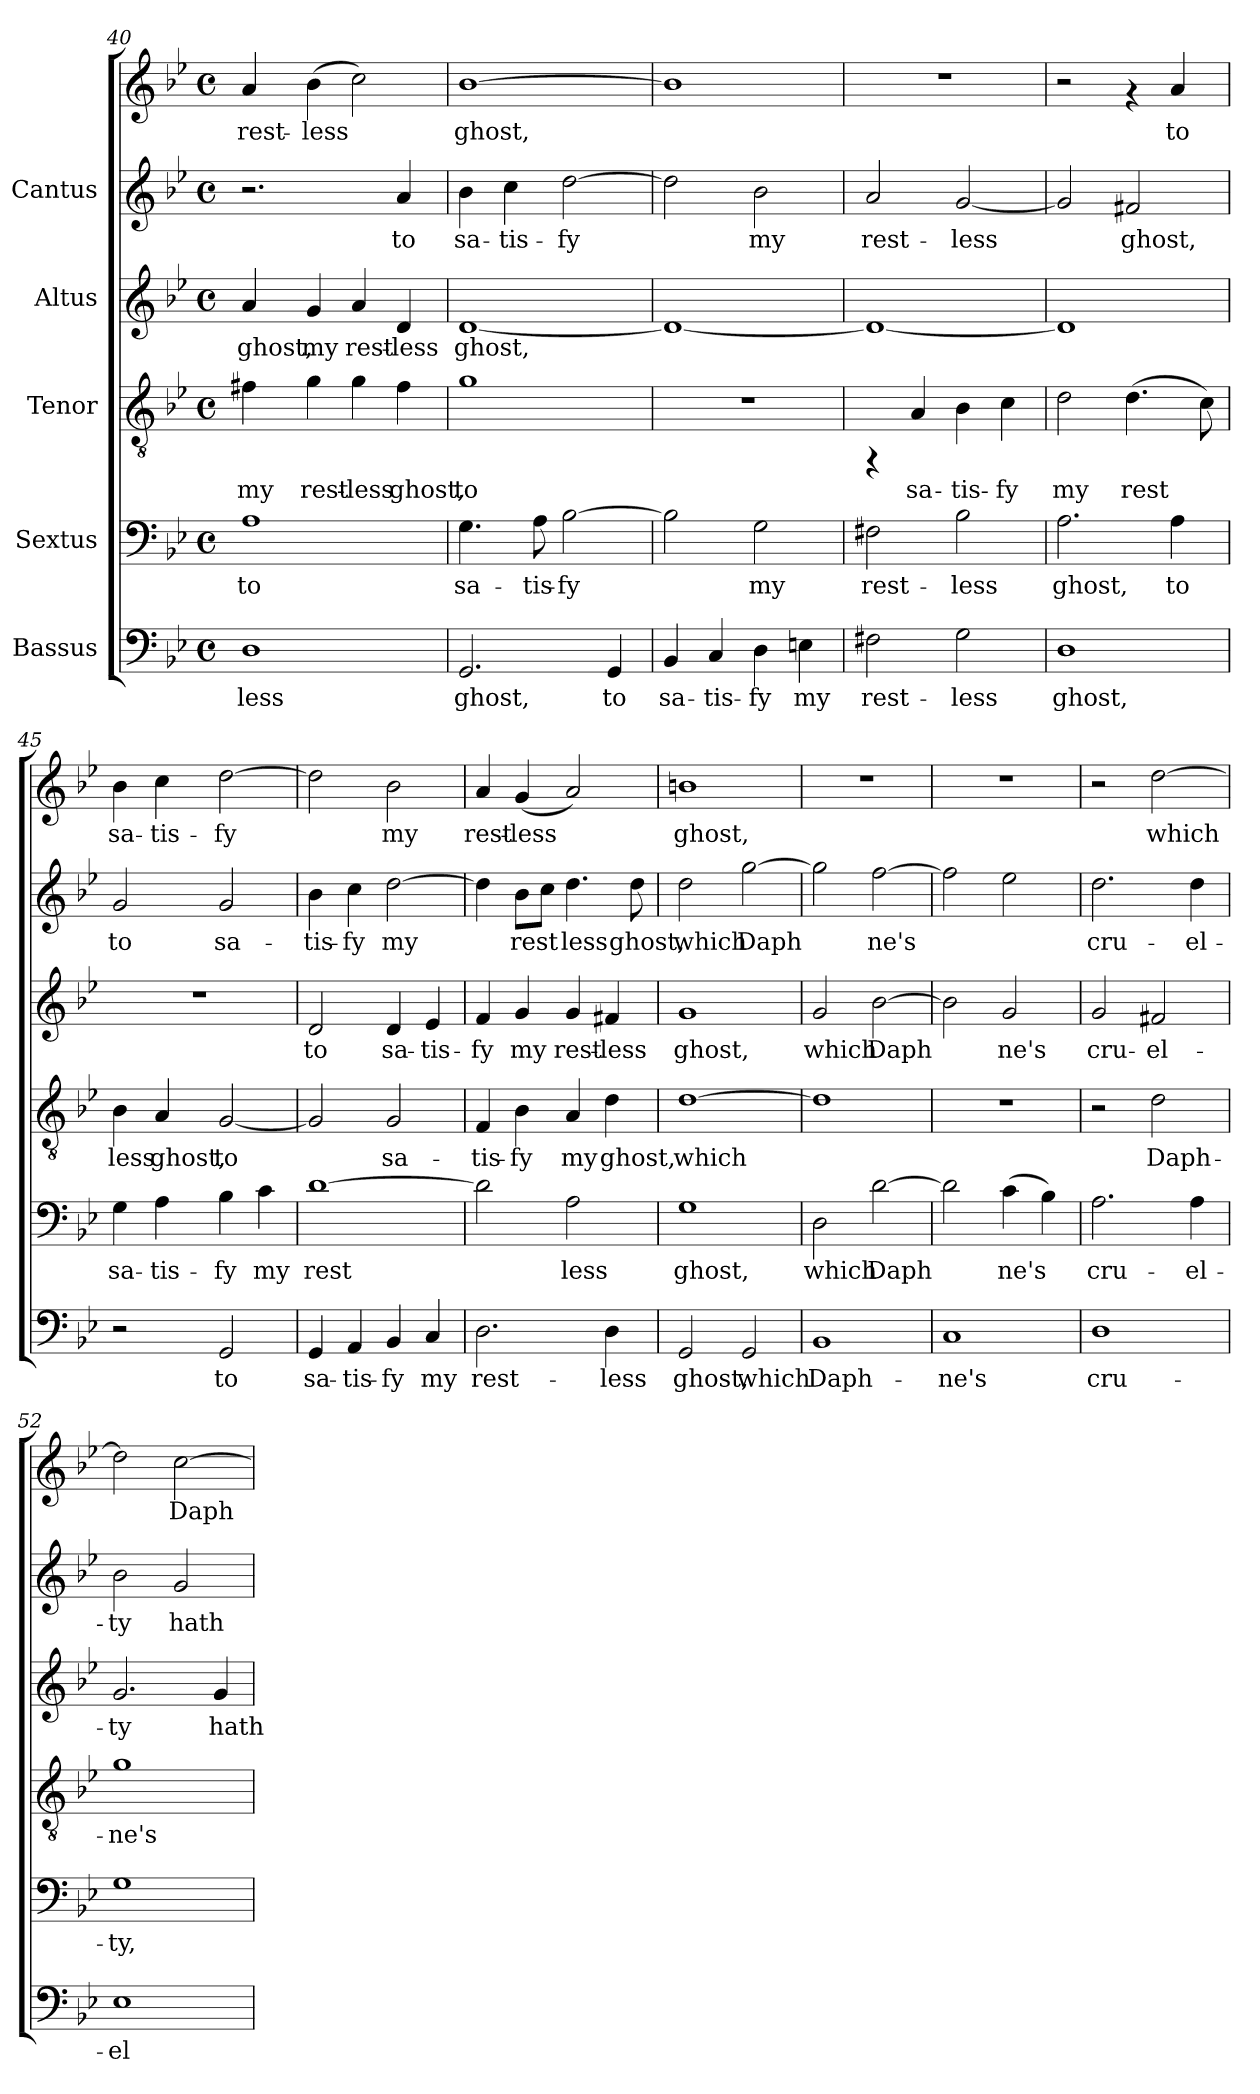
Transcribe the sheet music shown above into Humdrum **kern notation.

**kern	**text	**kern	**text	**kern	**text	**kern	**text	**kern	**text	**kern	**text
*part5	*part5	*part4	*part4	*part3	*part3	*part2	*part2	*part1	*part1	*part1	*part1
*staff6	*staff6	*staff5	*staff5	*staff4	*staff4	*staff3	*staff3	*staff2	*staff2	*staff1	*staff1
*I"Bassus	*	*I"Sextus	*	*I"Tenor	*	*I"Altus	*	*I"Cantus	*	*	*
*clefF4	*	*clefF4	*	*clefGv2	*	*clefG2	*	*clefG2	*	*clefG2	*
*k[b-e-]	*	*k[b-e-]	*	*k[b-e-]	*	*k[b-e-]	*	*k[b-e-]	*	*k[b-e-]	*
*B-:	*	*B-:	*	*B-:	*	*B-:	*	*B-:	*	*B-:	*
*M4/4	*	*M4/4	*	*M4/4	*	*M4/4	*	*M4/4	*	*M4/4	*
*met(c)	*	*met(c)	*	*met(c)	*	*met(c)	*	*met(c)	*	*met(c)	*
=40	=40	=40	=40	=40	=40	=40	=40	=40	=40	=40	=40
!	!LO:LY:b:cj	!	!LO:LY:b:cj	!	!LO:LY:b:cj	!	!LO:LY:b:cj	!	!	!	!LO:LY:b:cj
1D	-less	1A	to	4f#X\	my	4a/	ghost,	2.r	.	4a/	rest-
!	!	!	!	!	!LO:LY:b:cj	!	!LO:LY:b:cj	!	!	!	!LO:LY:b:cj
.	.	.	.	4g\	rest-	4g/	my	.	.	(>4b-\	-less
!	!	!	!	!	!LO:LY:b:cj	!	!LO:LY:b:cj	!	!	!	!LO:LY:b:cj
.	.	.	.	4g\	-less	4a/	rest-	.	.	2cc\)	.
!	!	!	!	!	!LO:LY:b:cj	!	!LO:LY:b:cj	!	!LO:LY:b:cj	!	!
.	.	.	.	4f#\	ghost,	4d/	-less	4a/	to	.	.
=41	=41	=41	=41	=41	=41	=41	=41	=41	=41	=41	=41
!	!LO:LY:b:cj	!	!LO:LY:b:cj	!	!LO:LY:b:cj	!	!LO:LY:b:cj	!	!LO:LY:b:cj	!	!LO:LY:b:cj
2.GG/	ghost,	4.G\	sa-	1g	to	[<1d	ghost,	4b-\	sa-	[>1b-	ghost,
!	!	!	!	!	!	!	!	!	!LO:LY:b:cj	!	!
.	.	.	.	.	.	.	.	4cc\	-tis-	.	.
!	!	!	!LO:LY:b:cj	!	!	!	!	!	!	!	!
.	.	8A\	-tis-	.	.	.	.	.	.	.	.
!	!	!	!LO:LY:b:cj	!	!	!	!	!	!LO:LY:b:cj	!	!
.	.	[>2B-\	-fy	.	.	.	.	[>2dd\	-fy	.	.
!	!LO:LY:b:cj	!	!	!	!	!	!	!	!	!	!
4GG/	to	.	.	.	.	.	.	.	.	.	.
=42	=42	=42	=42	=42	=42	=42	=42	=42	=42	=42	=42
!	!LO:LY:b:cj	!	!LO:LY:b:cj	!	!	!	!	!	!LO:LY:b:cj	!	!
4BB-/	sa-	2B-\]	.	1r	.	1d_<	.	2dd\]	.	1b-]	.
!	!LO:LY:b:cj	!	!	!	!	!	!	!	!	!	!
4C/	-tis-	.	.	.	.	.	.	.	.	.	.
!	!LO:LY:b:cj	!	!LO:LY:b:cj	!	!	!	!	!	!LO:LY:b:cj	!	!
4D\	-fy	2G\	my	.	.	.	.	2b-\	my	.	.
!	!LO:LY:b:cj	!	!	!	!	!	!	!	!	!	!
4En\	my	.	.	.	.	.	.	.	.	.	.
!!LO:PB:g=z
=43	=43	=43	=43	=43	=43	=43	=43	=43	=43	=43	=43
!	!LO:LY:b:cj	!	!LO:LY:b:cj	!	!	!	!	!	!LO:LY:b:cj	!	!
2F#X\	rest-	2F#X\	rest-	4rFF	.	1d_<	.	2a/	rest-	1r	.
!	!	!	!	!	!LO:LY:b:cj	!	!	!	!	!	!
.	.	.	.	4A/	sa-	.	.	.	.	.	.
!	!LO:LY:b:cj	!	!LO:LY:b:cj	!	!LO:LY:b:cj	!	!	!	!LO:LY:b:cj	!	!
2G\	-less	2B-\	-less	4B-\	-tis-	.	.	[<2g/	-less	.	.
!	!	!	!	!	!LO:LY:b:cj	!	!	!	!	!	!
.	.	.	.	4c\	-fy	.	.	.	.	.	.
=44	=44	=44	=44	=44	=44	=44	=44	=44	=44	=44	=44
!	!LO:LY:b:cj	!	!LO:LY:b:cj	!	!LO:LY:b:cj	!	!	!	!LO:LY:b:cj	!	!
1D	ghost,	2.A\	ghost,	2d\	my	1d]	.	2g/]	.	2r	.
!	!	!	!	!	!LO:LY:b:cj	!	!	!	!LO:LY:b:cj	!	!
.	.	.	.	(>4.d\	rest-	.	.	2f#X/	ghost,	4rf	.
!	!	!	!LO:LY:b:cj	!	!	!	!	!	!	!	!LO:LY:b:cj
.	.	4A\	to	.	.	.	.	.	.	4a/	to
!	!	!	!	!	!LO:LY:b:cj	!	!	!	!	!	!
.	.	.	.	8c\)	--	.	.	.	.	.	.
=45	=45	=45	=45	=45	=45	=45	=45	=45	=45	=45	=45
!	!	!	!LO:LY:b:cj	!	!LO:LY:b:cj	!	!	!	!LO:LY:b:cj	!	!LO:LY:b:cj
2r	.	4G\	sa-	4B-\	-less	1r	.	2g/	to	4b-\	sa-
!	!	!	!LO:LY:b:cj	!	!LO:LY:b:cj	!	!	!	!	!	!LO:LY:b:cj
.	.	4A\	-tis-	4A/	ghost,	.	.	.	.	4cc\	-tis-
!	!LO:LY:b:cj	!	!LO:LY:b:cj	!	!LO:LY:b:cj	!	!	!	!LO:LY:b:cj	!	!LO:LY:b:cj
2GG/	to	4B-\	-fy	[<2G/	to	.	.	2g/	sa-	[>2dd\	-fy
!	!	!	!LO:LY:b:cj	!	!	!	!	!	!	!	!
.	.	4c\	my	.	.	.	.	.	.	.	.
=46	=46	=46	=46	=46	=46	=46	=46	=46	=46	=46	=46
!	!LO:LY:b:cj	!	!LO:LY:b:cj	!	!LO:LY:b:cj	!	!LO:LY:b:cj	!	!LO:LY:b:cj	!	!LO:LY:b:cj
4GG/	sa-	[>1d	rest-	2G/]	.	2d/	to	4b-\	tis-	2dd\]	-
!	!LO:LY:b:cj	!	!	!	!	!	!	!	!LO:LY:b:cj	!	!
4AA/	-tis-	.	.	.	.	.	.	4cc\	-fy	.	.
!	!LO:LY:b:cj	!	!	!	!LO:LY:b:cj	!	!LO:LY:b:cj	!	!LO:LY:b:cj	!	!LO:LY:b:cj
4BB-/	-fy	.	.	2G/	sa-	4d/	sa-	[>2dd\	my	2b-\	my
!	!LO:LY:b:cj	!	!	!	!	!	!LO:LY:b:cj	!	!	!	!
4C/	my	.	.	.	.	4e-/	-tis-	.	.	.	.
=47	=47	=47	=47	=47	=47	=47	=47	=47	=47	=47	=47
!	!LO:LY:b:cj	!	!LO:LY:b:cj	!	!LO:LY:b:cj	!	!LO:LY:b:cj	!	!LO:LY:b:cj	!	!LO:LY:b:cj
2.D\	rest-	2d\]	-	4F/	-tis-	4f/	-fy	4dd\]	.	4a/	rest-
!	!	!	!	!	!LO:LY:b:cj	!	!LO:LY:b:cj	!	!LO:LY:b:cj	!	!LO:LY:b:cj
.	.	.	.	4B-\	-fy	4g/	my	8b-\L	rest-	(<4g/	-less
!	!	!	!	!	!	!	!	!	!LO:LY:b:cj	!	!
.	.	.	.	.	.	.	.	8cc\J	-	.	.
!	!	!	!LO:LY:b:cj	!	!LO:LY:b:cj	!	!LO:LY:b:cj	!	!LO:LY:b:cj	!	!LO:LY:b:cj
.	.	2A\	less	4A/	my	4g/	rest-	4.dd\	less	2a/)	.
!	!LO:LY:b:cj	!	!	!	!LO:LY:b:cj	!	!LO:LY:b:cj	!	!	!	!
4D\	-less	.	.	4d\	ghost,	4f#X/	-less	.	.	.	.
!	!	!	!	!	!	!	!	!	!LO:LY:b:cj	!	!
.	.	.	.	.	.	.	.	8dd\	ghost,	.	.
!!LO:LB:g=z
=48	=48	=48	=48	=48	=48	=48	=48	=48	=48	=48	=48
!	!LO:LY:b:cj	!	!LO:LY:b:cj	!	!LO:LY:b:cj	!	!LO:LY:b:cj	!	!LO:LY:b:cj	!	!LO:LY:b:cj
2GG/	ghost,	1G	ghost,	[>1d	which	1g	ghost,	2dd\	which	1bn	ghost,
!	!LO:LY:b:cj	!	!	!	!	!	!	!	!LO:LY:b:cj	!	!
2GG/	which	.	.	.	.	.	.	[>2gg\	Daph-	.	.
=49	=49	=49	=49	=49	=49	=49	=49	=49	=49	=49	=49
!	!LO:LY:b:cj	!	!LO:LY:b:cj	!	!	!	!LO:LY:b:cj	!	!LO:LY:b:cj	!	!
1BB-	Daph-	2D\	which	1d]	.	2g/	which	2gg\]	-	1r	.
!	!	!	!LO:LY:b:cj	!	!	!	!LO:LY:b:cj	!	!LO:LY:b:cj	!	!
.	.	[>2d\	Daph-	.	.	[>2b-\	Daph-	[>2ff\	ne's	.	.
=50	=50	=50	=50	=50	=50	=50	=50	=50	=50	=50	=50
!	!LO:LY:b:cj	!	!LO:LY:b:cj	!	!	!	!LO:LY:b:cj	!	!	!	!
1C	-ne's	2d\]	-	1r	.	2b-\]	-	2ff\]	.	1r	.
!	!	!	!LO:LY:b:cj	!	!	!	!LO:LY:b:cj	!	!	!	!
.	.	(>4c\	ne's	.	.	2g/	ne's	2ee-\	.	.	.
!	!	!	!LO:LY:b:cj	!	!	!	!	!	!	!	!
.	.	4B-\)	.	.	.	.	.	.	.	.	.
=51	=51	=51	=51	=51	=51	=51	=51	=51	=51	=51	=51
!	!LO:LY:b:cj	!	!LO:LY:b:cj	!	!	!	!LO:LY:b:cj	!	!LO:LY:b:cj	!	!
1D	cru-	2.A\	cru-	2r	.	2g/	cru-	2.dd\	cru-	2r	.
!	!	!	!	!	!LO:LY:b:cj	!	!LO:LY:b:cj	!	!	!	!LO:LY:b:cj
.	.	.	.	2d\	Daph-	2f#X/	-el-	.	.	[>2dd\	which
!	!	!	!LO:LY:b:cj	!	!	!	!	!	!LO:LY:b:cj	!	!
.	.	4A\	-el-	.	.	.	.	4dd\	-el-	.	.
=52	=52	=52	=52	=52	=52	=52	=52	=52	=52	=52	=52
!	!LO:LY:b:cj	!	!LO:LY:b:cj	!	!LO:LY:b:cj	!	!LO:LY:b:cj	!	!LO:LY:b:cj	!	!LO:LY:b:cj
1E-	-el-	1G	-ty,	1g	-ne's	2.g/	-ty	2b-\	-ty	2dd\]	-
!	!	!	!	!	!	!	!	!	!LO:LY:b:cj	!	!LO:LY:b:cj
.	.	.	.	.	.	.	.	2g/	hath	[>2cc\	Daph-
!	!	!	!	!	!	!	!LO:LY:b:cj	!	!	!	!
.	.	.	.	.	.	4g/	hath	.	.	.	.
=	=	=	=	=	=	=	=	=	=	=	=
*-	*-	*-	*-	*-	*-	*-	*-	*-	*-	*-	*-
